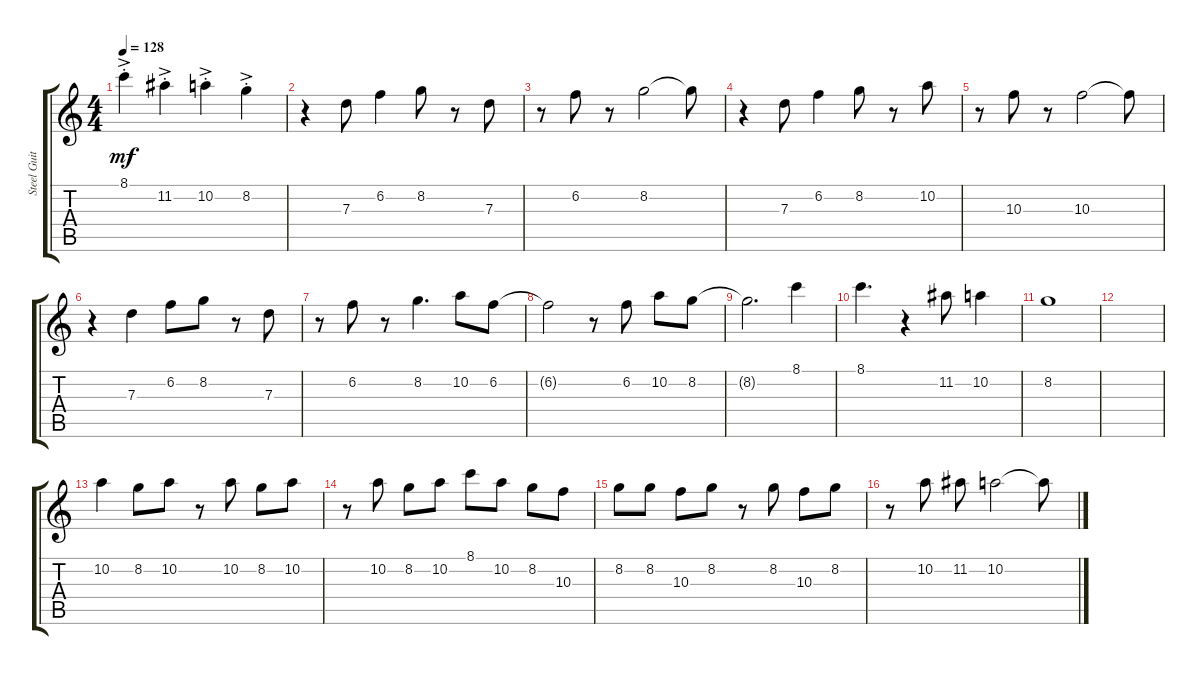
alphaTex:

\track ("Steel Guitar" "Steel Guit") {instrument acousticguitarsteel}
\staff {score tabs}
\tuning (E4 B3 G3 D3 A2 E2) {hide}
\ts (4 4)
\tempo 128
\clef g2
\ks c
8.1{ac st}.4{dy mf} 11.2{ac st}.4 10.2{ac st}.4 8.2{ac st}.4 |
r.4 7.3.8 6.2.4 8.2.8 r.8 7.3.8 |
r.8 6.2.8 r.8 8.2.2 8.2{t}.8 |
r.4 7.3.8 6.2.4 8.2.8 r.8 10.2.8 |
r.8 10.3.8 r.8 10.3.2 10.3{t}.8 |
r.4 7.3.4 6.2.8 8.2.8 r.8 7.3.8 |
r.8 6.2.8 r.8 8.2.4{d} 10.2.8 6.2.8 |
6.2{t}.2 r.8 6.2.8 10.2.8 8.2.8 |
8.2{t}.2{d} 8.1.4 |
8.1.4{d} r.4 11.2.8 10.2.4 |
8.2.1 |
|
10.2.4 8.2.8 10.2.8 r.8 10.2.8 8.2.8 10.2.8 |
r.8 10.2.8 8.2.8 10.2.8 8.1.8 10.2.8 8.2.8 10.3.8 |
8.2.8 8.2.8 10.3.8 8.2.8 r.8 8.2.8 10.3.8 8.2.8 |
r.8 10.2.8 11.2.8 10.2.2 10.2{t}.8
